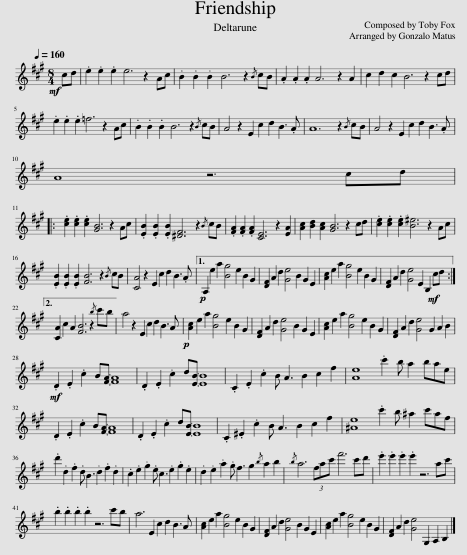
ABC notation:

X:1
L:1/8
Q:1/4=160
M:8/4
I:linebreak $
K:A
V:1 treble
V:1
!mf! cd | .e2 .e2 .e2 e6 z2 Ac | .B2 .B2 .B2 B6 z2{/B} cB | .A2 .A2 .A2 A6 z2 A2 | c2 d2 c2 B6 z2 cd |$ %5
 .e2 .e2 .e2 =f6 z2 Ac | .B2 .B2 .B2 B6 z2{/B} cB | A4 z2 E2 c2 d2 B3 .A | A12 z2{/B} cB | A4 z2 E2 c2 d2 B3 .A |$ %10
 A8 z6 cd |:$ .[ce]2 .[ce]2 .[ce]2 [GB]6 z2 Ac | .[EB]2 .[EB]2 .[EB]2 [^DF]6 z2{/B} cB | .[FA]2 .[FA]2 .[FA]2 [CE]6 z2 [EA]2 | [Ac]2 [Bd]2 [Ac]2 [GB]6 z2 cd | %15
 .[ce]2 .[ce]2 .[ce]2 [B^e]6 z2 Ac |$ .[EB]2 .[EB]2 .[EB]2 [FB]6 z2{/B} cB | [CA]4 z2 E2 c2 d2 B3 .A |1!p! A,2 e2 a2 [Bg]4 e2 B2 G2 | [DF]2 A2 d2 [Ge]4 B2 G2 E2 | %20
 [Ac]2 e2 a2 [Bg]4 e2 B2 G2 | [DF]2 A2 d2 [Ge]4 E2 B,2!mf! cd :|2$ [CA]2 c2 A2 [FB]6 z2{/b} c'b || a4 z2 E2 c2 d2 B3 A |!p! [Ac]2 e2 a2 [Bg]4 e2 B2 G2 | %25
 [DF]2 A2 d2 [Ge]4 B2 G2 E2 | [Ac]2 e2 a2 [Bg]4 e2 B2 G2 | [DF]2 A2 d2 [Ge]4 G2 A2 B2 |$!mf! .D2 .E2 .c2 B[FA]- [FA]8 | .D2 .E2 .c2 d[EB]- [EB]8 | %30
 .C2 .E2 .c2 B A3 B2 c2 f2 | [Ae]8 .c'2 b a2 bae |$ .D2 .E2 .c2 B[FA]- [FA]8 | .D2 .E2 .c2 d[EB]- [EB]8 | .C2 .^E2 .c2 B A3 B2 c2 f2 | %35
 [^Ae]8 .c'2 b ^a2 c'af |$ .d'2 .d2 .f2 .d B3 .d2 .f2 .d2 | .c2 .e2 .g2 .e c3 .e2 .g2 .e2 | .d2 .e2 .a2 .g f3 g2{/b} a2 b2 |{/b} a6 (3fac' f'6 c'd' | %40
 .e'2 .e'2 .e'2 .e'2 z6 ac' |$ .b2 .b2 .b2 .b2 z6 c'b | a6 E2 c2 d2 B3 A | [Ac]2 e2 a2 [Bg]4 e2 B2 G2 | [DF]2 A2 d2 [Ge]4 B2 G2 E2 | %45
 [Ac]2 e2 a2 [Bg]4 e2 B2 G2 | [DF]2 A2 d2 [Ge]4 G,2 A,2 B,2 |] %47
